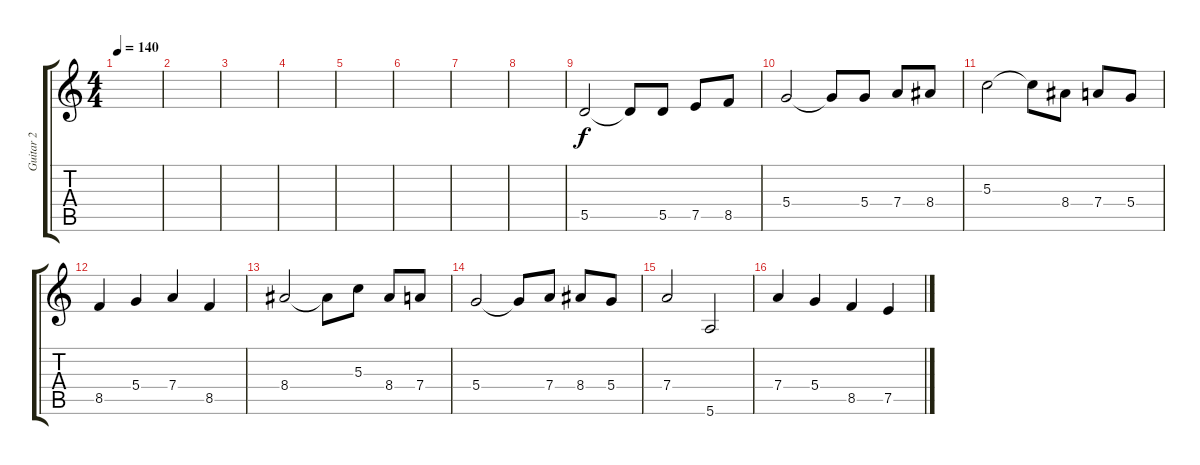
\track ("Guitar 2" "Guitar 2") {instrument distortionguitar}
\staff {score tabs}
\tuning (E4 B3 G3 D3 A2 E2) {hide}
\ts (4 4)
\tempo 140
\clef g2
\ks c
|
|
|
|
|
|
|
|
5.5.2 5.5{t}.8 5.5.8 7.5.8 8.5.8 |
5.4.2 5.4{t}.8 5.4.8 7.4.8 8.4.8 |
5.3.2 5.3{t}.8 8.4.8 7.4.8 5.4.8 |
8.5.4 5.4.4 7.4.4 8.5.4 |
8.4.2 8.4{t}.8 5.3.8 8.4.8 7.4.8 |
5.4.2 5.4{t}.8 7.4.8 8.4.8 5.4.8 |
7.4.2 5.6.2 |
7.4.4 5.4.4 8.5.4 7.5.4
